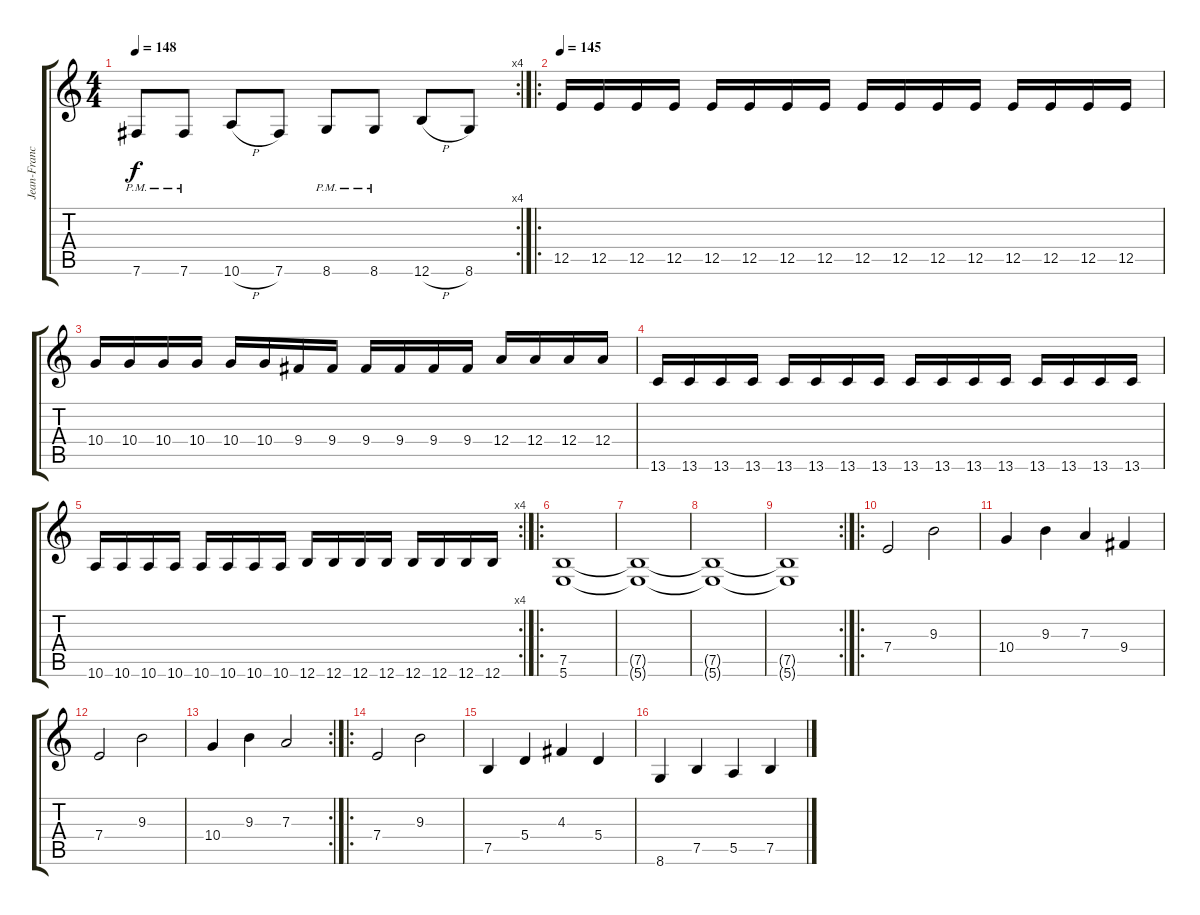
\track ("Jean-Francois Dagenais (Rhythm)" "Jean-Franc") {instrument distortionguitar}
\staff {score tabs}
\tuning (B3 Gb3 D3 A2 E2 B1) {hide}
\rc 4
\ts (4 4)
\tempo 148
\clef g2
\ks c
7.6{pm}.8{dy f} 7.6{pm}.8 10.6{h}.8 7.6.8 8.6{pm}.8 8.6{pm}.8 12.6{h}.8 8.6.8 |
\ro
\tempo 145
12.5.16 12.5.16 12.5.16 12.5.16 12.5.16 12.5.16 12.5.16 12.5.16 12.5.16 12.5.16 12.5.16 12.5.16 12.5.16 12.5.16 12.5.16 12.5.16 |
10.4.16 10.4.16 10.4.16 10.4.16 10.4.16 10.4.16 9.4.16 9.4.16 9.4.16 9.4.16 9.4.16 9.4.16 12.4.16 12.4.16 12.4.16 12.4.16 |
13.6.16 13.6.16 13.6.16 13.6.16 13.6.16 13.6.16 13.6.16 13.6.16 13.6.16 13.6.16 13.6.16 13.6.16 13.6.16 13.6.16 13.6.16 13.6.16 |
\rc 4
10.6.16 10.6.16 10.6.16 10.6.16 10.6.16 10.6.16 10.6.16 10.6.16 12.6.16 12.6.16 12.6.16 12.6.16 12.6.16 12.6.16 12.6.16 12.6.16 |
\ro
(7.5 5.6).1 |
(7.5{t} 5.6{t}).1 |
(7.5{t} 5.6{t}).1 |
\rc 2
(7.5{t} 5.6{t}).1 |
\ro
7.4.2 9.3.2 |
10.4.4 9.3.4 7.3.4 9.4.4 |
7.4.2 9.3.2 |
\rc 2
10.4.4 9.3.4 7.3.2 |
\ro
7.4.2 9.3.2 |
7.5.4 5.4.4 4.3.4 5.4.4 |
8.6.4 7.5.4 5.5.4 7.5.4
